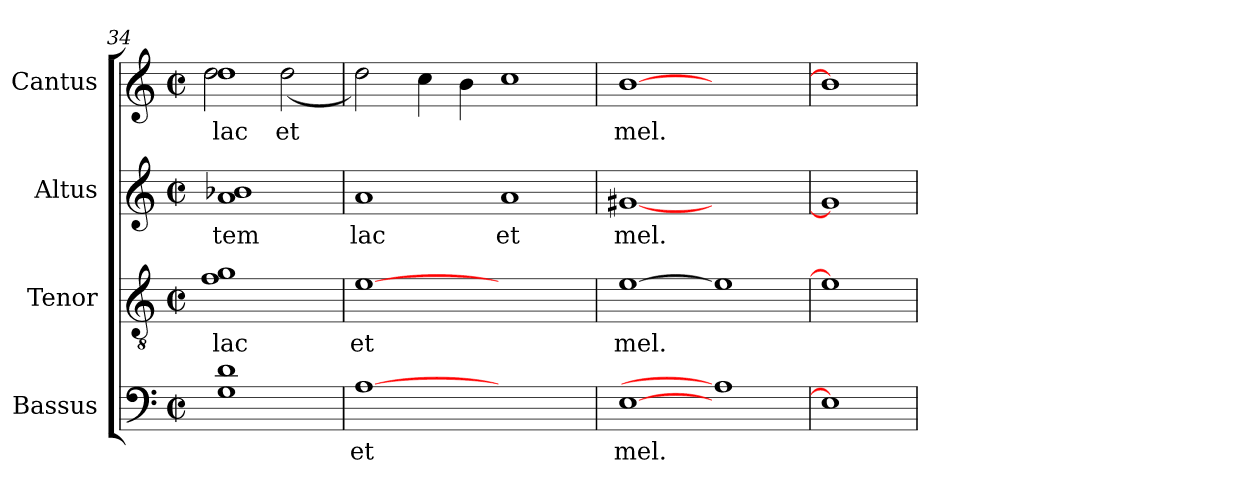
**kern	**text	**kern	**text	**kern	**text	**kern	**text
*part4	*part4	*part3	*part3	*part2	*part2	*part1	*part1
*staff4	*staff4	*staff3	*staff3	*staff2	*staff2	*staff1	*staff1
*I"Bassus	*	*I"Tenor	*	*I"Altus	*	*I"Cantus	*
*clefF4	*	*clefGv2	*	*clefG2	*	*clefG2	*
*M2/2	*	*M2/2	*	*M2/2	*	*M2/2	*
*met(c|)	*	*met(c|)	*	*met(c|)	*	*met(c|)	*
=34	=34	=34	=34	=34	=34	=34	=34
!	!	!	!LO:LY:b:cj	!	!LO:LY:b:cj	!	!LO:LY:b:cj
*	*	*	*	*	*	*^	*
1G 1d	.	1g 1f	lac	1b-X 1a	-tem	1dd	2dd\	lac
!	!	!	!	!	!	!	!	!LO:LY:b:cj
.	.	.	.	.	.	.	(>2dd\	et
=35	=35	=35	=35	=35	=35	=35	=35	=35
!	!LO:LY:b:cj	!	!LO:LY:b:cj	!	!LO:LY:b:cj	!	!	!
*	*	*	*	*	*	*v	*v	*
[1A	et	[1e	et	1a	lac	2dd\)	.
.	.	.	.	.	.	4cc\	.
.	.	.	.	.	.	4b\	.
!	!	!	!	!	!LO:LY:b:cj	!	!
1ryy	.	1ryy	.	1a	et	1cc	.
=36	=36	=36	=36	=36	=36	=36	=36
!	!LO:LY:b:cj	!	!LO:LY:b:cj	!	!LO:LY:b:cj	!	!LO:LY:b:cj
[1E	mel.	[1e	mel.	[1g#X	mel.	[1b	mel.
1A]	.	1e]	.	1ryy	.	1ryy	.
=37	=37	=37	=37	=37	=37	=37	=37
1E]	.	1e]	.	1g#]	.	1b]	.
=	=	=	=	=	=	=	=
*-	*-	*-	*-	*-	*-	*-	*-
